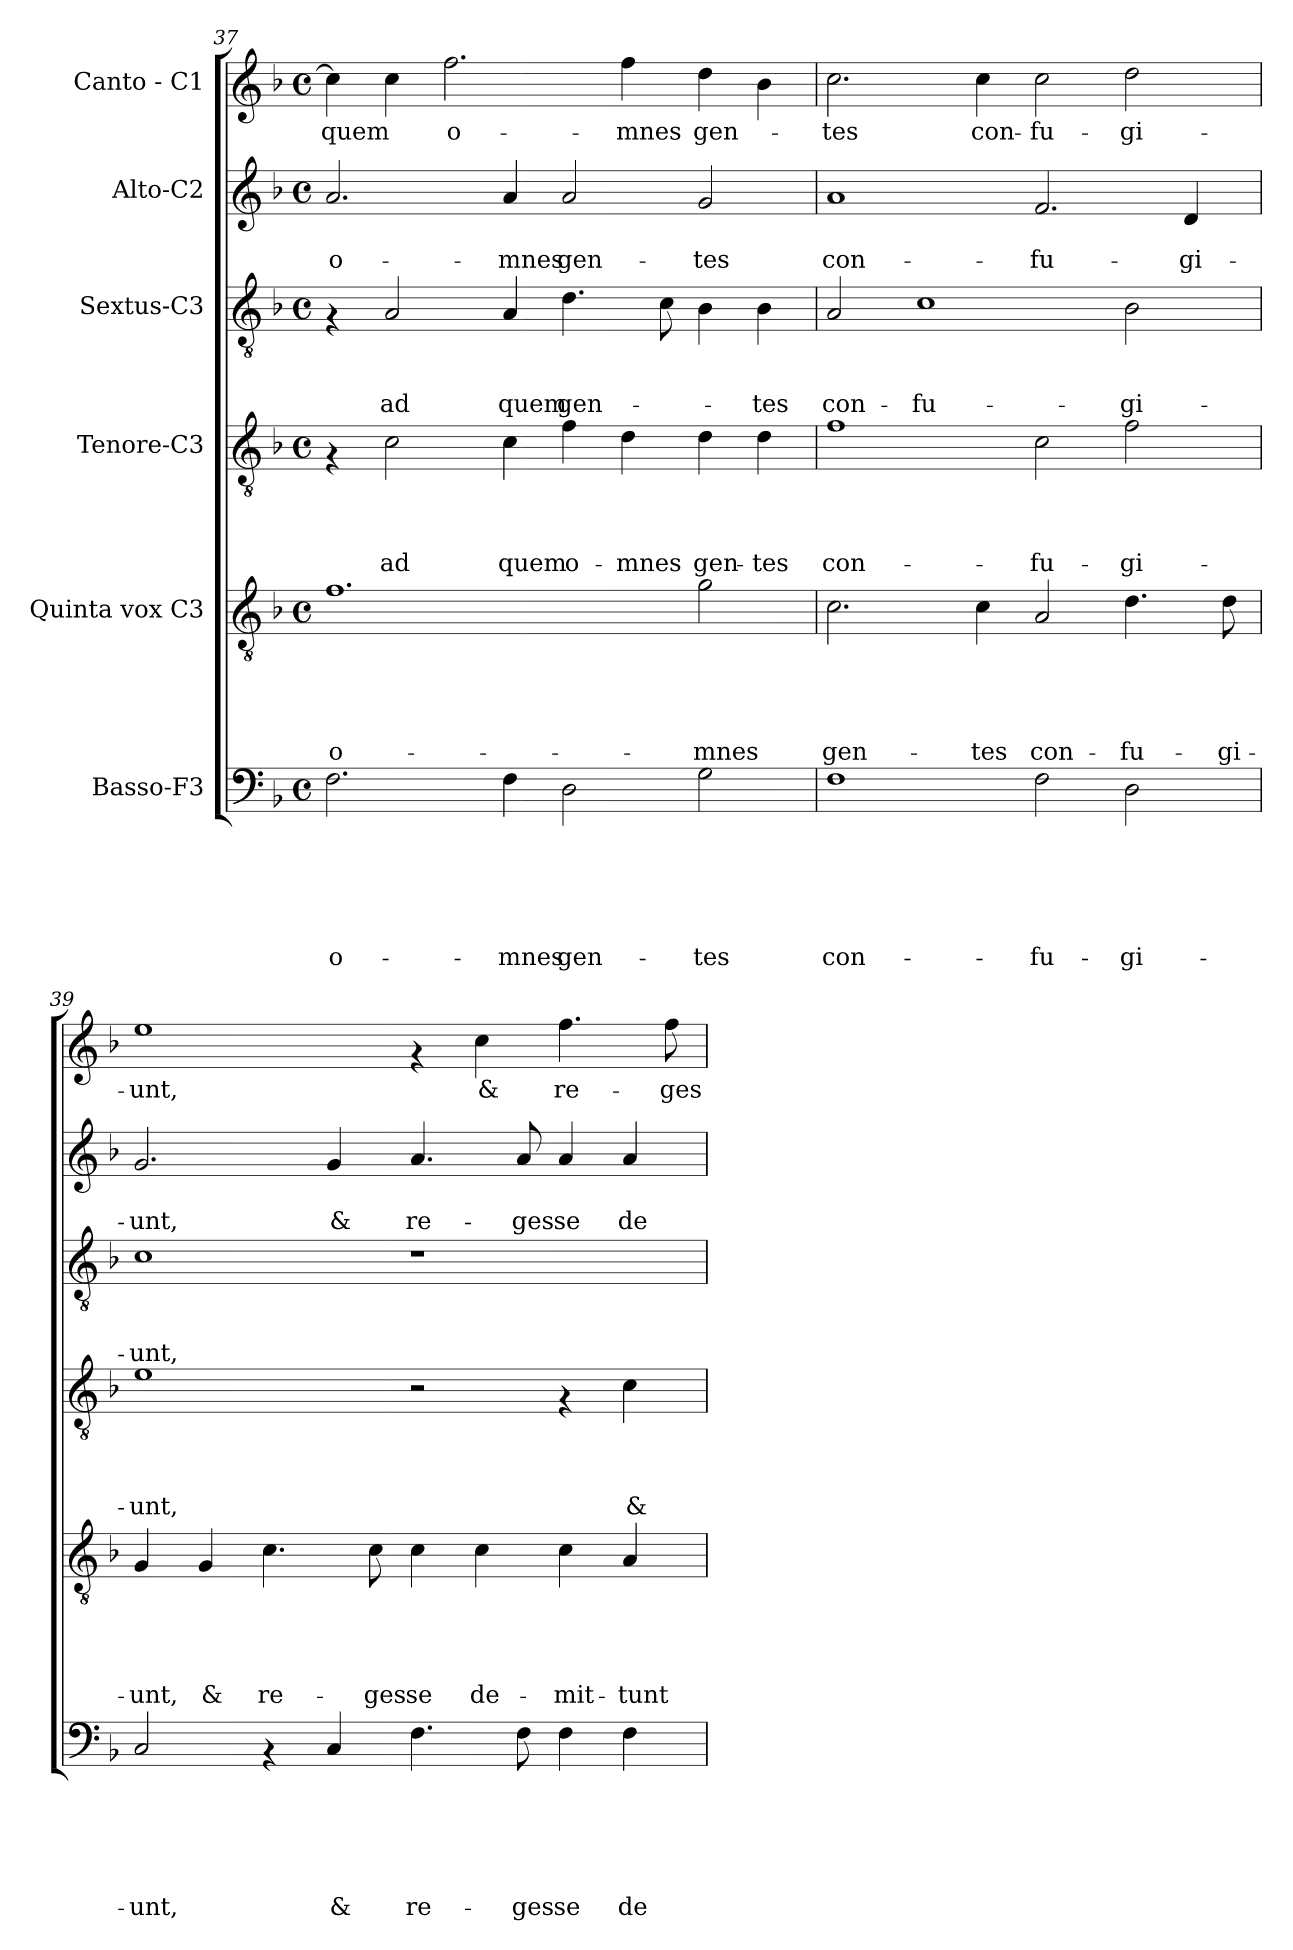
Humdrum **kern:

**kern	**text	**text	**text	**text	**text	**text	**kern	**text	**text	**text	**text	**text	**kern	**text	**text	**text	**text	**kern	**text	**text	**text	**kern	**text	**text	**kern	**text
*part6	*part6	*part6	*part6	*part6	*part6	*part6	*part5	*part5	*part5	*part5	*part5	*part5	*part4	*part4	*part4	*part4	*part4	*part3	*part3	*part3	*part3	*part2	*part2	*part2	*part1	*part1
*staff6	*staff6	*staff6	*staff6	*staff6	*staff6	*staff6	*staff5	*staff5	*staff5	*staff5	*staff5	*staff5	*staff4	*staff4	*staff4	*staff4	*staff4	*staff3	*staff3	*staff3	*staff3	*staff2	*staff2	*staff2	*staff1	*staff1
*I"Basso-F3	*	*	*	*	*	*	*I"Quinta vox C3	*	*	*	*	*	*I"Tenore-C3	*	*	*	*	*I"Sextus-C3	*	*	*	*I"Alto-C2	*	*	*I"Canto - C1	*
*clefF4	*	*	*	*	*	*	*clefGv2	*	*	*	*	*	*clefGv2	*	*	*	*	*clefGv2	*	*	*	*clefG2	*	*	*clefG2	*
*k[b-]	*	*	*	*	*	*	*k[b-]	*	*	*	*	*	*k[b-]	*	*	*	*	*k[b-]	*	*	*	*k[b-]	*	*	*k[b-]	*
*F:	*	*	*	*	*	*	*F:	*	*	*	*	*	*F:	*	*	*	*	*F:	*	*	*	*F:	*	*	*F:	*
*M4/4	*	*	*	*	*	*	*M4/4	*	*	*	*	*	*M4/4	*	*	*	*	*M4/4	*	*	*	*M4/4	*	*	*M4/4	*
*met(c)	*	*	*	*	*	*	*met(c)	*	*	*	*	*	*met(c)	*	*	*	*	*met(c)	*	*	*	*met(c)	*	*	*met(c)	*
=37	=37	=37	=37	=37	=37	=37	=37	=37	=37	=37	=37	=37	=37	=37	=37	=37	=37	=37	=37	=37	=37	=37	=37	=37	=37	=37
!	!	!	!	!	!	!LO:LY:b	!	!	!	!	!	!LO:LY:b	!	!	!	!	!	!	!	!	!	!	!	!LO:LY:b	!	!LO:LY:b
2.F\	.	.	.	.	.	o-	1.f	.	.	.	.	o-	4rF	.	.	.	.	4rF	.	.	.	2.a/	.	o-	4cc\]	quem
!	!	!	!	!	!	!	!	!	!	!	!	!	!	!	!	!	!LO:LY:b	!	!	!	!LO:LY:b	!	!	!	!	!
.	.	.	.	.	.	.	.	.	.	.	.	.	2c\	.	.	.	ad	2A/	.	.	ad	.	.	.	4cc\	.
!	!	!	!	!	!	!	!	!	!	!	!	!	!	!	!	!	!	!	!	!	!	!	!	!	!	!LO:LY:b
.	.	.	.	.	.	.	.	.	.	.	.	.	.	.	.	.	.	.	.	.	.	.	.	.	2.ff\	o-
!	!	!	!	!	!	!LO:LY:b	!	!	!	!	!	!	!	!	!	!	!LO:LY:b	!	!	!	!LO:LY:b	!	!	!LO:LY:b	!	!
4F\	.	.	.	.	.	-mnes	.	.	.	.	.	.	4c\	.	.	.	quem	4A/	.	.	quem	4a/	.	-mnes	.	.
!	!	!	!	!	!	!LO:LY:b	!	!	!	!	!	!	!	!	!	!	!LO:LY:b	!	!	!	!LO:LY:b	!	!	!LO:LY:b	!	!
2D\	.	.	.	.	.	gen-	.	.	.	.	.	.	4f\	.	.	.	o-	4.d\	.	.	gen-	2a/	.	gen-	.	.
!	!	!	!	!	!	!	!	!	!	!	!	!	!	!	!	!	!LO:LY:b	!	!	!	!	!	!	!	!	!LO:LY:b
.	.	.	.	.	.	.	.	.	.	.	.	.	4d\	.	.	.	-mnes	.	.	.	.	.	.	.	4ff\	-mnes
.	.	.	.	.	.	.	.	.	.	.	.	.	.	.	.	.	.	8c\	.	.	.	.	.	.	.	.
!	!	!	!	!	!	!LO:LY:b	!	!	!	!	!	!LO:LY:b	!	!	!	!	!LO:LY:b	!	!	!	!	!	!	!LO:LY:b	!	!LO:LY:b
2G\	.	.	.	.	.	-tes	2g\	.	.	.	.	-mnes	4d\	.	.	.	gen-	4B-\	.	.	.	2g/	.	-tes	4dd\	gen-
!	!	!	!	!	!	!	!	!	!	!	!	!	!	!	!	!	!LO:LY:b	!	!	!	!LO:LY:b	!	!	!	!	!
.	.	.	.	.	.	.	.	.	.	.	.	.	4d\	.	.	.	-tes	4B-\	.	.	-tes	.	.	.	4b-\	.
=38	=38	=38	=38	=38	=38	=38	=38	=38	=38	=38	=38	=38	=38	=38	=38	=38	=38	=38	=38	=38	=38	=38	=38	=38	=38	=38
!	!	!	!	!	!	!LO:LY:b	!	!	!	!	!	!LO:LY:b	!	!	!	!	!LO:LY:b	!	!	!	!LO:LY:b	!	!	!LO:LY:b	!	!LO:LY:b
1F	.	.	.	.	.	con-	2.c\	.	.	.	.	gen-	1f	.	.	.	con-	2A/	.	.	con-	1a	.	con-	2.cc\	-tes
!	!	!	!	!	!	!	!	!	!	!	!	!	!	!	!	!	!	!	!	!	!LO:LY:b	!	!	!	!	!
.	.	.	.	.	.	.	.	.	.	.	.	.	.	.	.	.	.	1c	.	.	-fu-	.	.	.	.	.
!	!	!	!	!	!	!	!	!	!	!	!	!LO:LY:b	!	!	!	!	!	!	!	!	!	!	!	!	!	!LO:LY:b
.	.	.	.	.	.	.	4c\	.	.	.	.	-tes	.	.	.	.	.	.	.	.	.	.	.	.	4cc\	con-
!	!	!	!	!	!	!LO:LY:b	!	!	!	!	!	!LO:LY:b	!	!	!	!	!LO:LY:b	!	!	!	!	!	!	!LO:LY:b	!	!LO:LY:b
2F\	.	.	.	.	.	-fu-	2A/	.	.	.	.	con-	2c\	.	.	.	-fu-	.	.	.	.	2.f/	.	-fu-	2cc\	-fu-
!	!	!	!	!	!	!LO:LY:b	!	!	!	!	!	!LO:LY:b	!	!	!	!	!LO:LY:b	!	!	!	!LO:LY:b	!	!	!	!	!LO:LY:b
2D\	.	.	.	.	.	-gi-	4.d\	.	.	.	.	-fu-	2f\	.	.	.	-gi-	2B-\	.	.	-gi-	.	.	.	2dd\	-gi-
!	!	!	!	!	!	!	!	!	!	!	!	!	!	!	!	!	!	!	!	!	!	!	!	!LO:LY:b	!	!
.	.	.	.	.	.	.	.	.	.	.	.	.	.	.	.	.	.	.	.	.	.	4d/	.	-gi-	.	.
!	!	!	!	!	!	!	!	!	!	!	!	!LO:LY:b	!	!	!	!	!	!	!	!	!	!	!	!	!	!
.	.	.	.	.	.	.	8d\	.	.	.	.	-gi-	.	.	.	.	.	.	.	.	.	.	.	.	.	.
!!LO:PB:g=z
=39	=39	=39	=39	=39	=39	=39	=39	=39	=39	=39	=39	=39	=39	=39	=39	=39	=39	=39	=39	=39	=39	=39	=39	=39	=39	=39
!	!	!	!	!	!	!LO:LY:b	!	!	!	!	!	!LO:LY:b	!	!	!	!	!LO:LY:b	!	!	!	!LO:LY:b	!	!	!LO:LY:b	!	!LO:LY:b
2C/	.	.	.	.	.	-unt,	4G/	.	.	.	.	-unt,	1e	.	.	.	-unt,	1c	.	.	-unt,	2.g/	.	-unt,	1ee	-unt,
!	!	!	!	!	!	!	!	!	!	!	!	!LO:LY:b	!	!	!	!	!	!	!	!	!	!	!	!	!	!
.	.	.	.	.	.	.	4G/	.	.	.	.	&	.	.	.	.	.	.	.	.	.	.	.	.	.	.
!	!	!	!	!	!	!	!	!	!	!	!	!LO:LY:b	!	!	!	!	!	!	!	!	!	!	!	!	!	!
4rAA	.	.	.	.	.	.	4.c\	.	.	.	.	re-	.	.	.	.	.	.	.	.	.	.	.	.	.	.
!	!	!	!	!	!	!LO:LY:b	!	!	!	!	!	!	!	!	!	!	!	!	!	!	!	!	!	!LO:LY:b	!	!
4C/	.	.	.	.	.	&	.	.	.	.	.	.	.	.	.	.	.	.	.	.	.	4g/	.	&	.	.
!	!	!	!	!	!	!	!	!	!	!	!	!LO:LY:b	!	!	!	!	!	!	!	!	!	!	!	!	!	!
.	.	.	.	.	.	.	8c\	.	.	.	.	-ges	.	.	.	.	.	.	.	.	.	.	.	.	.	.
!	!	!	!	!	!	!LO:LY:b	!	!	!	!	!	!LO:LY:b	!	!	!	!	!	!	!	!	!	!	!	!LO:LY:b	!	!
4.F\	.	.	.	.	.	re-	4c\	.	.	.	.	se	2r	.	.	.	.	1r	.	.	.	4.a/	.	re-	4rf	.
!	!	!	!	!	!	!	!	!	!	!	!	!LO:LY:b	!	!	!	!	!	!	!	!	!	!	!	!	!	!LO:LY:b
.	.	.	.	.	.	.	4c\	.	.	.	.	de-	.	.	.	.	.	.	.	.	.	.	.	.	4cc\	&
!	!	!	!	!	!	!LO:LY:b	!	!	!	!	!	!	!	!	!	!	!	!	!	!	!	!	!	!LO:LY:b	!	!
8F\	.	.	.	.	.	-ges	.	.	.	.	.	.	.	.	.	.	.	.	.	.	.	8a/	.	-ges	.	.
!	!	!	!	!	!	!LO:LY:b	!	!	!	!	!	!LO:LY:b	!	!	!	!	!	!	!	!	!	!	!	!LO:LY:b	!	!LO:LY:b
4F\	.	.	.	.	.	se	4c\	.	.	.	.	-mit-	4rF	.	.	.	.	.	.	.	.	4a/	.	se	4.ff\	re-
!	!	!	!	!	!	!LO:LY:b	!	!	!	!	!	!LO:LY:b	!	!	!	!	!LO:LY:b	!	!	!	!	!	!	!LO:LY:b	!	!
4F\	.	.	.	.	.	de-	4A/	.	.	.	.	-tunt	4c\	.	.	.	&	.	.	.	.	4a/	.	de-	.	.
!	!	!	!	!	!	!	!	!	!	!	!	!	!	!	!	!	!	!	!	!	!	!	!	!	!	!LO:LY:b
.	.	.	.	.	.	.	.	.	.	.	.	.	.	.	.	.	.	.	.	.	.	.	.	.	8ff\	-ges
=	=	=	=	=	=	=	=	=	=	=	=	=	=	=	=	=	=	=	=	=	=	=	=	=	=	=
*-	*-	*-	*-	*-	*-	*-	*-	*-	*-	*-	*-	*-	*-	*-	*-	*-	*-	*-	*-	*-	*-	*-	*-	*-	*-	*-
